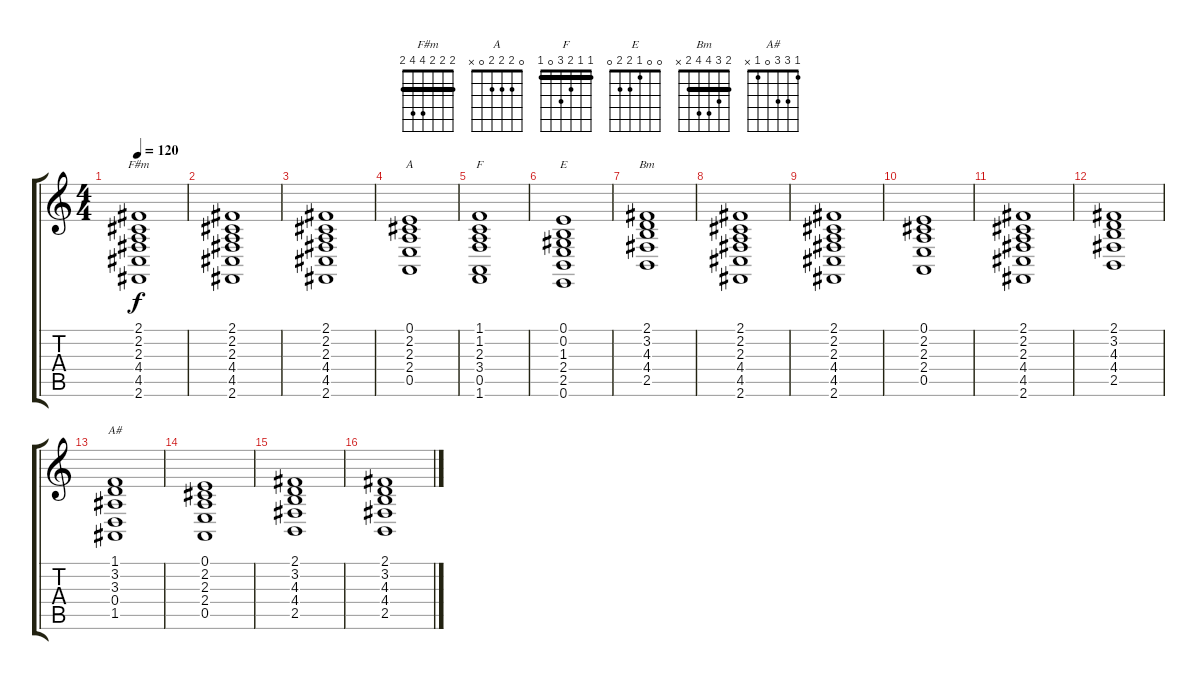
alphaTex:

\track "" {instrument choiraahs}
\staff {score tabs}
\tuning (E4 B3 G3 D3 A2 E2) {hide}
\chord ("F#m" 2 2 2 4 4 2) {barre 2}
\chord ("A" 0 2 2 2 0 x)
\chord ("F" 1 1 2 3 0 1) {barre 1}
\chord ("E" 0 0 1 2 2 0)
\chord ("Bm" 2 3 4 4 2 x) {barre 2}
\chord ("A#" 1 3 3 0 1 x)
\ts (4 4)
\tempo 120
\clef g2
\ks c
(2.1 2.2 2.3 4.4 4.5 2.6).1{ch "F#m" dy f} |
(2.1 2.2 2.3 4.4 4.5 2.6).1 |
(2.1 2.2 2.3 4.4 4.5 2.6).1 |
(0.1 2.2 2.3 2.4 0.5).1{ch "A"} |
(1.1 1.2 2.3 3.4 0.5 1.6).1{ch "F"} |
(0.1 0.2 1.3 2.4 2.5 0.6).1{ch "E"} |
(2.1 3.2 4.3 4.4 2.5).1{ch "Bm"} |
(2.1 2.2 2.3 4.4 4.5 2.6).1 |
(2.1 2.2 2.3 4.4 4.5 2.6).1 |
(0.1 2.2 2.3 2.4 0.5).1 |
(2.1 2.2 2.3 4.4 4.5 2.6).1 |
(2.1 3.2 4.3 4.4 2.5).1 |
(1.1 3.2 3.3 0.4 1.5).1{ch "A#"} |
(0.1 2.2 2.3 2.4 0.5).1 |
(2.1 3.2 4.3 4.4 2.5).1 |
(2.1 3.2 4.3 4.4 2.5).1
